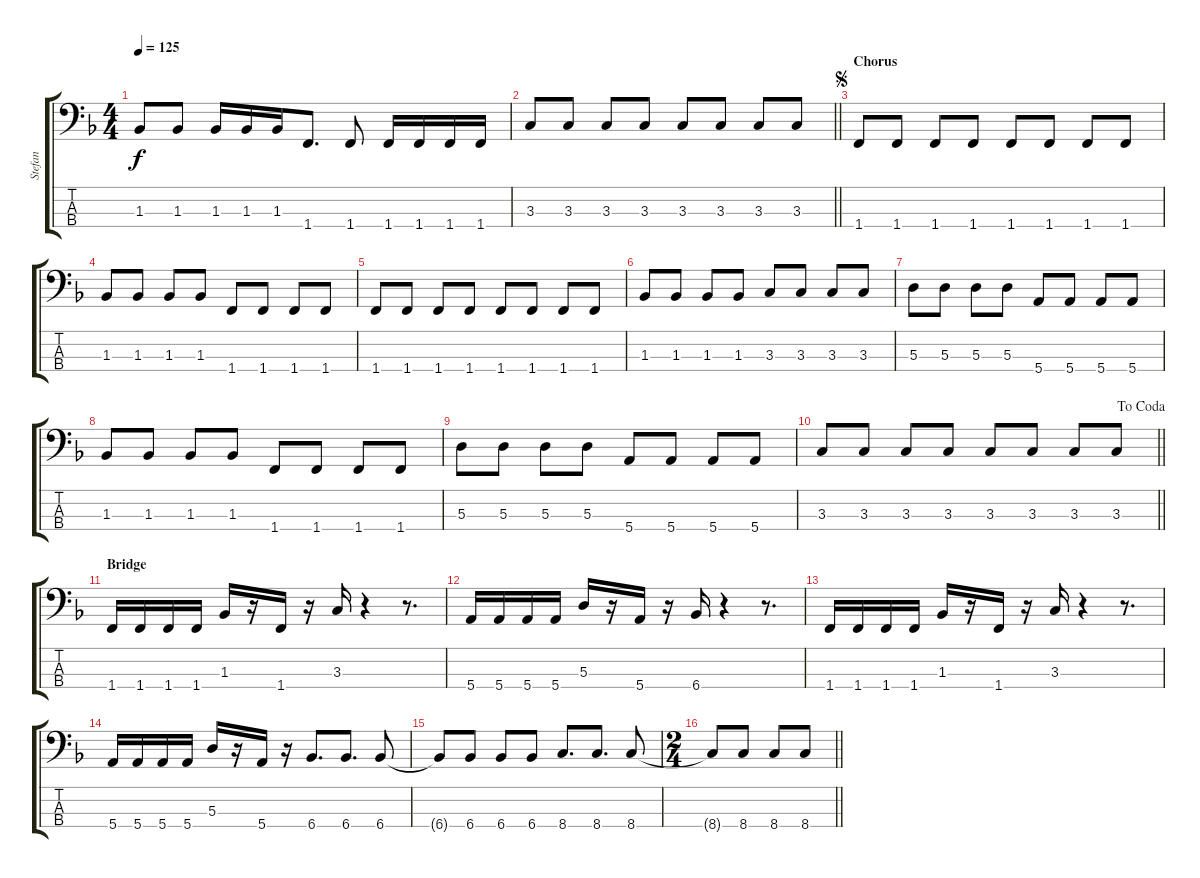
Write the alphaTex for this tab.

\track ("Stefan" "Stefan") {instrument electricbasspick}
\staff {score tabs}
\tuning (G2 D2 A1 E1) {hide}
\ts (4 4)
\tempo 125
\clef f4
\ks f
1.3.8{dy f} 1.3.8 1.3.16 1.3.16 1.3.16 1.4.8{d} 1.4.8 1.4.16 1.4.16 1.4.16 1.4.16 |
\barLineRight lightlight
3.3.8 3.3.8 3.3.8 3.3.8 3.3.8 3.3.8 3.3.8 3.3.8 |
\section ("" "Chorus")
\jump segno
1.4.8 1.4.8 1.4.8 1.4.8 1.4.8 1.4.8 1.4.8 1.4.8 |
1.3.8 1.3.8 1.3.8 1.3.8 1.4.8 1.4.8 1.4.8 1.4.8 |
1.4.8 1.4.8 1.4.8 1.4.8 1.4.8 1.4.8 1.4.8 1.4.8 |
1.3.8 1.3.8 1.3.8 1.3.8 3.3.8 3.3.8 3.3.8 3.3.8 |
5.3.8 5.3.8 5.3.8 5.3.8 5.4.8 5.4.8 5.4.8 5.4.8 |
1.3.8 1.3.8 1.3.8 1.3.8 1.4.8 1.4.8 1.4.8 1.4.8 |
5.3.8 5.3.8 5.3.8 5.3.8 5.4.8 5.4.8 5.4.8 5.4.8 |
\jump dacoda
\barLineRight lightlight
3.3.8 3.3.8 3.3.8 3.3.8 3.3.8 3.3.8 3.3.8 3.3.8 |
\section ("" "Bridge")
1.4.16 1.4.16 1.4.16 1.4.16 1.3.16 r.16 1.4.16 r.16 3.3.16 r.4 r.8{d} |
5.4.16 5.4.16 5.4.16 5.4.16 5.3.16 r.16 5.4.16 r.16 6.4.16 r.4 r.8{d} |
1.4.16 1.4.16 1.4.16 1.4.16 1.3.16 r.16 1.4.16 r.16 3.3.16 r.4 r.8{d} |
5.4.16 5.4.16 5.4.16 5.4.16 5.3.16 r.16 5.4.16 r.16 6.4.8{d} 6.4.8{d} 6.4.8 |
6.4{t}.8 6.4.8 6.4.8 6.4.8 8.4.8{d} 8.4.8{d} 8.4.8 |
\ts (2 4)
\barLineRight lightlight
8.4{t}.8 8.4.8 8.4.8 8.4.8
